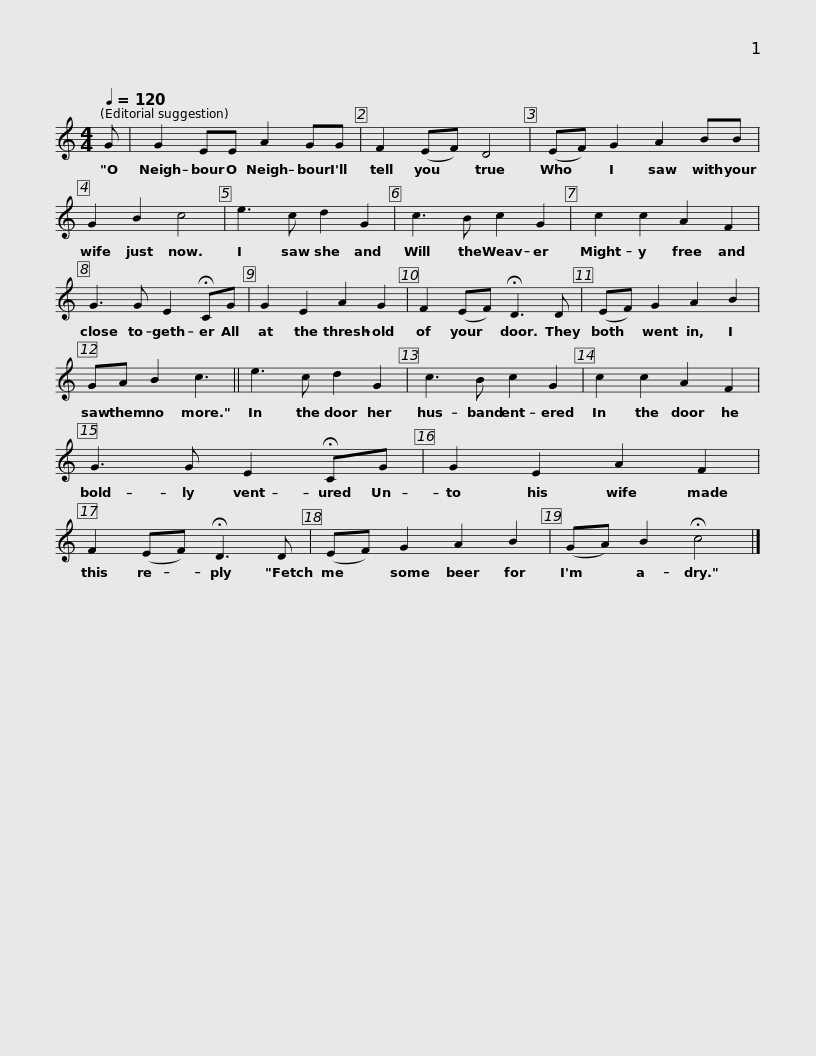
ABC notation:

X:1
L:1/8
Q:1/4=120
M:4/4
I:linebreak $
K:C
V:1 treble
V:1
 G | G2 EE A2 GG | F2 (EF) D4 | (EF) G2 A2 BB |$ G2 B2 c4 | %5
 e3 c d2 G2 | c3 B c2 G2 |$ c2 c2 A2 F2 | G3 G E2 !fermata!CG | G2 E2 A2 G2 |$ %10
 F2 (EF) !fermata!D3 D | (EF) G2 A2 B2 | GA B2 c3 ||$ e3 c d2 G2 | c3 B c2 G2 | %15
 c2 c2 A2 F2 | G3 G E2 !fermata!CG |$ G2 E2 A2 F2 | F2 (EF) !fermata!D3 D | (EF) G2 A2 B2 | %20
 (GA) B2 !fermata!c4 |] %21
